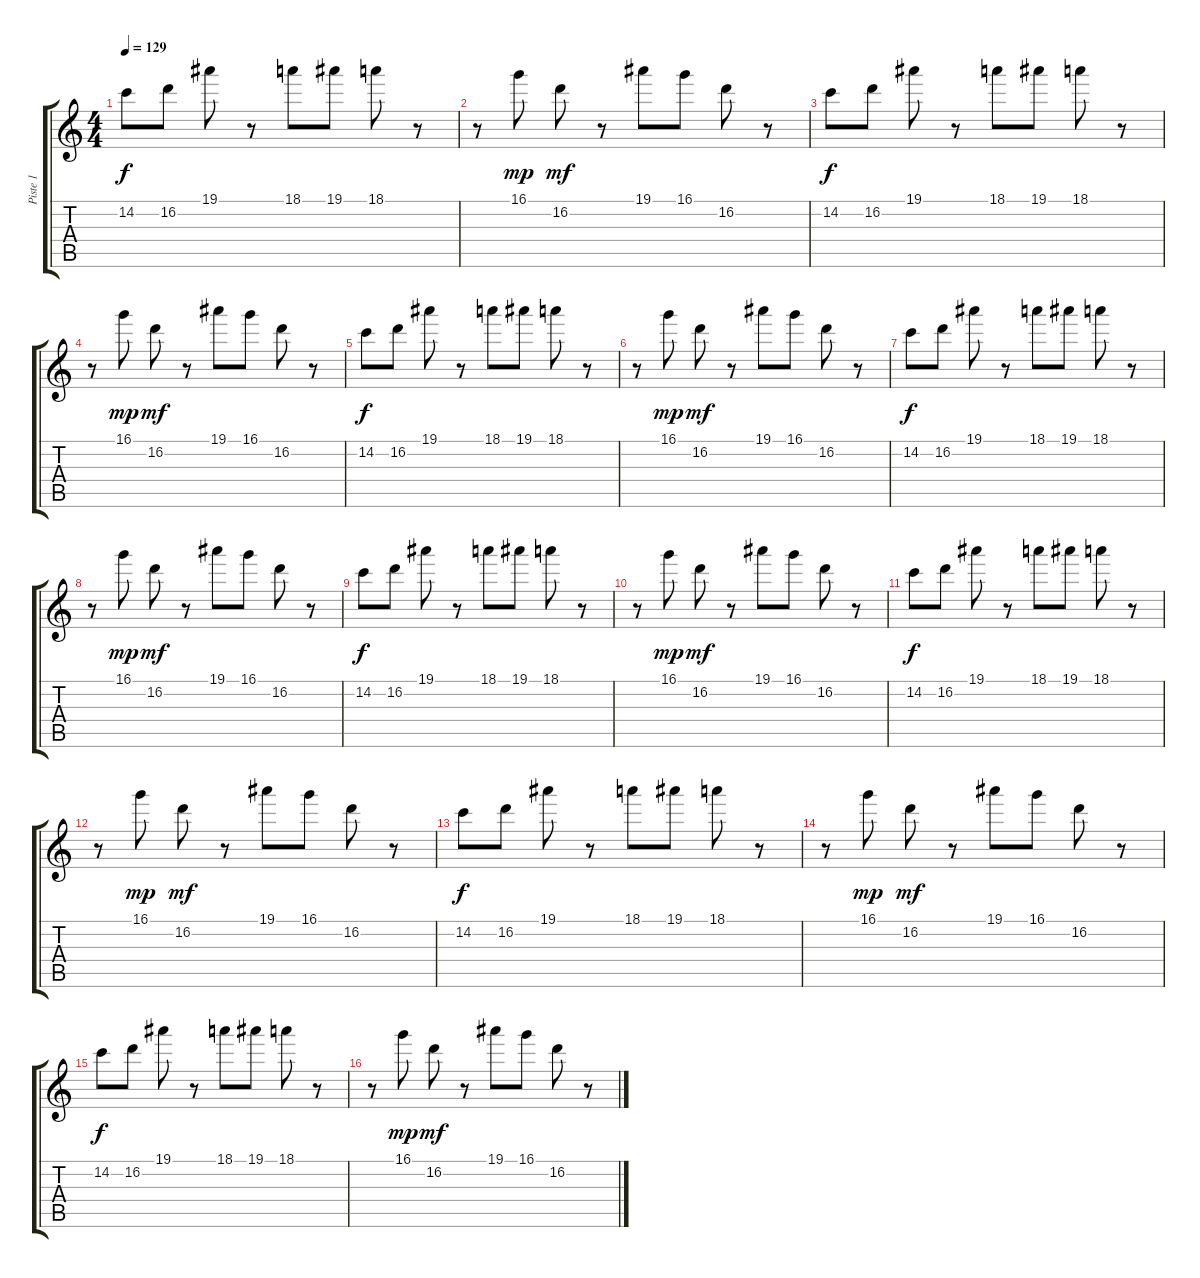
\track ("Piste 1" "Piste 1") {instrument electricguitarmuted}
\staff {score tabs}
\tuning (Eb4 Bb3 Gb3 Db3 Ab2 Eb2) {hide}
\ts (4 4)
\tempo 129
\clef g2
\ks c
14.2.8{dy f volume 8 instrument distortionguitar} 16.2.8 19.1.8 r.8 18.1.8 19.1.8 18.1.8 r.8 |
r.8 16.1.8{dy mp volume 8 instrument distortionguitar} 16.2.8{dy mf} r.8 19.1.8 16.1.8 16.2.8 r.8 |
14.2.8{dy f volume 8 instrument distortionguitar} 16.2.8 19.1.8 r.8 18.1.8 19.1.8 18.1.8 r.8 |
r.8 16.1.8{dy mp volume 8 instrument distortionguitar} 16.2.8{dy mf} r.8 19.1.8 16.1.8 16.2.8 r.8 |
14.2.8{dy f volume 8 instrument distortionguitar} 16.2.8 19.1.8 r.8 18.1.8 19.1.8 18.1.8 r.8 |
r.8 16.1.8{dy mp volume 8 instrument distortionguitar} 16.2.8{dy mf} r.8 19.1.8 16.1.8 16.2.8 r.8 |
14.2.8{dy f volume 8 instrument distortionguitar} 16.2.8 19.1.8 r.8 18.1.8 19.1.8 18.1.8 r.8 |
r.8 16.1.8{dy mp volume 8 instrument distortionguitar} 16.2.8{dy mf} r.8 19.1.8 16.1.8 16.2.8 r.8 |
14.2.8{dy f volume 8 instrument distortionguitar} 16.2.8 19.1.8 r.8 18.1.8 19.1.8 18.1.8 r.8 |
r.8 16.1.8{dy mp volume 8 instrument distortionguitar} 16.2.8{dy mf} r.8 19.1.8 16.1.8 16.2.8 r.8 |
14.2.8{dy f volume 8 instrument distortionguitar} 16.2.8 19.1.8 r.8 18.1.8 19.1.8 18.1.8 r.8 |
r.8 16.1.8{dy mp volume 8 instrument distortionguitar} 16.2.8{dy mf} r.8 19.1.8 16.1.8 16.2.8 r.8 |
14.2.8{dy f volume 8 instrument distortionguitar} 16.2.8 19.1.8 r.8 18.1.8 19.1.8 18.1.8 r.8 |
r.8 16.1.8{dy mp volume 8 instrument distortionguitar} 16.2.8{dy mf} r.8 19.1.8 16.1.8 16.2.8 r.8 |
14.2.8{dy f volume 8 instrument distortionguitar} 16.2.8 19.1.8 r.8 18.1.8 19.1.8 18.1.8 r.8 |
r.8 16.1.8{dy mp volume 8 instrument distortionguitar} 16.2.8{dy mf} r.8 19.1.8 16.1.8 16.2.8 r.8
